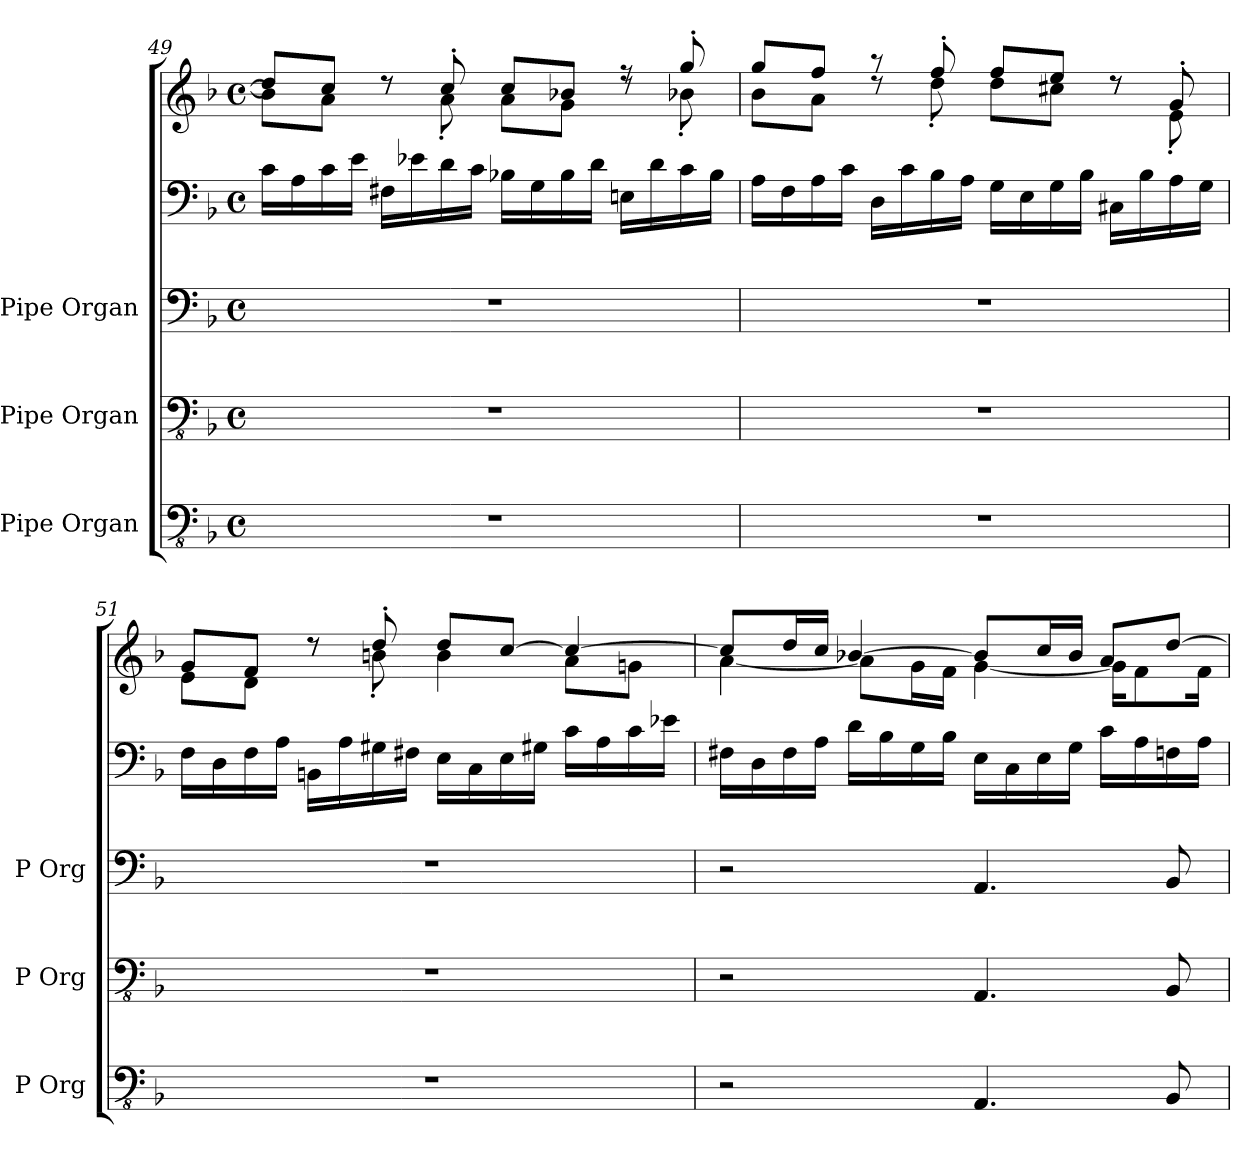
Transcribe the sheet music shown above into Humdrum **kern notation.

**kern	**kern	**kern	**kern	**kern
*part3	*part2	*part1	*part1	*part1
*staff5	*staff4	*staff3	*staff2	*staff1
*I"Pipe Organ	*I"Pipe Organ	*I"Pipe Organ	*	*
*I'P Org	*I'P Org	*I'P Org	*	*
!!LO:PB:g=z
*clefFv4	*clefFv4	*clefF4	*clefF4	*clefG2
*k[b-]	*k[b-]	*k[b-]	*k[b-]	*k[b-]
*M4/4	*M4/4	*M4/4	*M4/4	*M4/4
*met(c)	*met(c)	*met(c)	*met(c)	*met(c)
=49	=49	=49	=49	=49
*	*	*	*	*^
1r	1r	1r	16c\LL	8dd/L]	8bn\L]
.	.	.	16A\	.	.
.	.	.	16c\	8cc/J	8a\J
.	.	.	16e\JJ	.	.
.	.	.	16F#X\LL	8r	8rdd
.	.	.	16e-X\	.	.
.	.	.	16d\	8cc'/	8a'\
.	.	.	16c\JJ	.	.
.	.	.	16B-X\LL	8cc/L	8a\L
.	.	.	16G\	.	.
.	.	.	16B-\	8b-X/J	8g\J
.	.	.	16d\JJ	.	.
.	.	.	16En\LL	8r	8rdd
.	.	.	16d\	.	.
.	.	.	16c\	8gg'/	8b-X'\
.	.	.	16B-\JJ	.	.
=50	=50	=50	=50	=50	=50
1r	1r	1r	16A\LL	8gg/L	8b-\L
.	.	.	16F\	.	.
.	.	.	16A\	8ff/J	8a\J
.	.	.	16c\JJ	.	.
.	.	.	16D\LL	8r	8rdd
.	.	.	16c\	.	.
.	.	.	16B-\	8ff'/	8dd'\
.	.	.	16A\JJ	.	.
.	.	.	16G\LL	8ff/L	8dd\L
.	.	.	16E\	.	.
.	.	.	16G\	8ee/J	8cc#X\J
.	.	.	16B-\JJ	.	.
.	.	.	16C#X\LL	8r	8rdd
.	.	.	16B-\	.	.
.	.	.	16A\	8g'/	8e'\
.	.	.	16G\JJ	.	.
=51	=51	=51	=51	=51	=51
1r	1r	1r	16F\LL	8g/L	8e\L
.	.	.	16D\	.	.
.	.	.	16F\	8f/J	8d\J
.	.	.	16A\JJ	.	.
.	.	.	16BBn\LL	8r	8rdd
.	.	.	16A\	.	.
.	.	.	16G#X\	8dd'/	8bn'\
.	.	.	16F#X\JJ	.	.
.	.	.	16E\LL	8dd/L	4b\
.	.	.	16C\	.	.
.	.	.	16E\	[8cc/J	.
.	.	.	16G#X\JJ	.	.
.	.	.	16c\LL	4cc/_	8a\L
.	.	.	16A\	.	.
.	.	.	16c\	.	8gn\J
.	.	.	16e-X\JJ	.	.
!!LO:LB:g=z	!!
=52	=52	=52	=52	=52	=52
2r	2r	2r	16F#X\LL	8cc/L]	[4a\
.	.	.	16D\	.	.
.	.	.	16F#\	16dd/L	.
.	.	.	16A\JJ	16cc/JJ	.
.	.	.	16d\LL	[4b-X/	8a\L]
.	.	.	16B-\	.	.
.	.	.	16G\	.	16g\L
.	.	.	16B-\JJ	.	16f\JJ
4.AAA/	4.AAA/	4.AA/	16E\LL	8b-/L]	[4g\
.	.	.	16C\	.	.
.	.	.	16E\	16cc/L	.
.	.	.	16G\JJ	16b-/JJ	.
.	.	.	16c\LL	8a/L	16g\KL]
.	.	.	16A\	.	8f\
8BBB-/	8BBB-/	8BB-/	16Fn\	[8dd/J	.
.	.	.	16A\JJ	.	16f\Jk
*	*	*	*	*v	*v
=	=	=	=	=
*-	*-	*-	*-	*-
